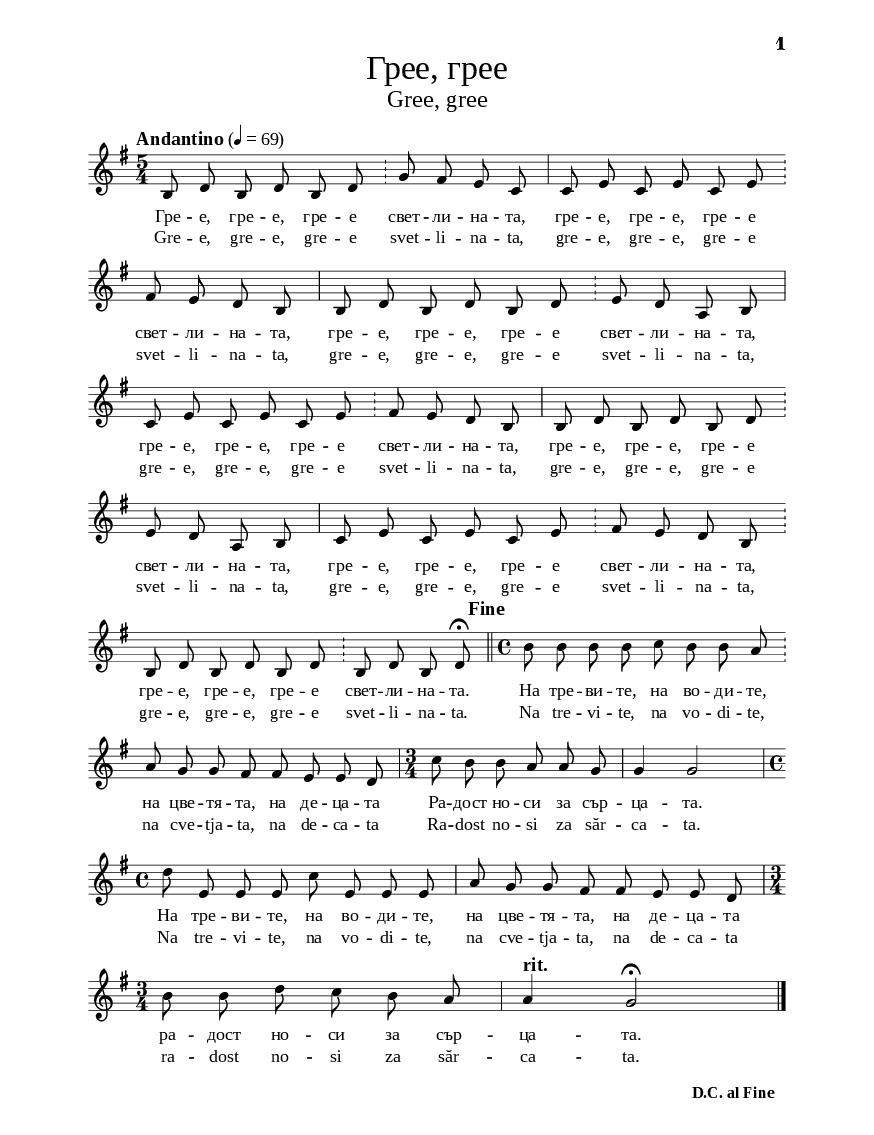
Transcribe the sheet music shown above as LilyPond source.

\version "2.24.3"

% include paper part and global functions
\include "include/globals.ily"

\bookpart {
  \label #'ref078
  \tocItem \markup "Грее, грее – Gree, gree"
  \include "include/bookpart-paper.ily"
  \score {
    \include "include/score-layout.ily"

    \new Voice \relative c' {
      \clef treble
      \key g \major
      \time 5/4
      \tempoFunc "Andantino" 4 "69"
      \override Staff.BarLine.gap = 0.5

      \autoBeamOff
      b8 d b8 d b8 d  \bar "!" g fis e c | c e c e c e   \bar "!"  \break

      fis8 e d b | b d b d b d \bar "!"  e d a b | \break

      c e c e c e  \bar "!"  fis8 e8 d8 b8 | b8 d8 b8 d8 b d  \bar "!"  \break

      e8 d a b | c e c e c e \bar "!"  fis e d b  \bar "!"  \break

      b d b d b d  \bar "!" b d b \tempo "   Fine"  d \fermata  \bar "||" | \time 4/4 b'b b b c b b a   \bar "!"  \break

      a8 g g fis fis e e d | \time 3/4 c' b b a a g | g 4 g2 | \break

      \time 4/4 d'8 e, e e c' e, e e | a g g fis fis e e d | \break

      \time 3/4 b' b d c b a |\tempo "rit."  a4 g2 \fermata | \bar "|."


    }

    \addlyrics {
      Гре -- е, гре -- е, гре -- е свет -- ли -- на -- та,

      гре -- е, гре -- е, гре -- е свет -- ли -- на -- та,

      гре -- е, гре -- е, гре -- е свет -- ли -- на -- та,

      гре -- е, гре -- е, гре -- е свет -- ли -- на -- та,

      гре -- е, гре -- е, гре -- е свет -- ли -- на -- та,

      гре -- е, гре -- е, гре -- е свет -- ли -- на -- та,

      гре -- е, гре -- е, гре -- е свет -- ли -- на -- та.

      На тре --  ви -- те, на во -- ди -- те,

      на цве -- тя -- та, на де -- ца -- та

      Ра -- дост но -- си за сър -- ца -- та.

      На тре -- ви -- те, на во -- ди -- те,

      на цве -- тя -- та, на де -- ца -- та

      ра -- дост но -- си за сър -- ца -- та.}
    \addlyrics {
      Gre -- e, gre -- e, gre -- e svet -- li -- na -- ta,

      gre -- e, gre -- e, gre -- e svet -- li -- na -- ta,

      gre -- e, gre -- e, gre -- e svet -- li -- na -- ta,

      gre -- e, gre -- e, gre -- e svet -- li -- na -- ta,

      gre -- e, gre -- e, gre -- e svet -- li -- na -- ta,

      gre -- e, gre -- e, gre -- e svet -- li -- na -- ta,

      gre -- e, gre -- e, gre -- e svet -- li -- na -- ta.

      Na tre --  vi -- te, na vo -- di -- te,

      na cve -- tja -- ta, na de -- ca -- ta

      Ra -- dost no -- si za săr -- ca -- ta.

      Na tre -- vi -- te, na vo -- di -- te,

      na cve -- tja -- ta, na de -- ca -- ta

      ra -- dost no -- si za săr -- ca -- ta.}



        \header {
          title = \titleFunc "Грее, грее" "Gree, gree"
        }

        \midi{}

      } % score
  \markup \empty-one
      \markup \dc-one "D.C. al Fine"

      \pageBreak

      % include foreign translation(s) of the song
      \version "2.24.4"

\markup \fill-line { \fontsize #deTitleFontSize "Es scheint, es scheint" }
\markup \null
\markup \null

\markup \abs-fontsize #10 {
      \fill-line {
  \override #`(baseline-skip . ,deCoupletBaselineSkip)

  \column {
  \line {   "   " Es scheint, es scheint, es scheint das Licht,}
    \line {  "   " es scheint, es scheint, es scheint das Licht,}
    \line {   "   " es scheint, es scheint, es scheint das Licht,}
    \line {   "   " es scheint, es scheint, es scheint das Licht,}
    \line {   "   " es scheint, es scheint, es scheint das Licht,}
    \line {   "   " es scheint, es scheint, es scheint, es scheint, es scheint.}
    \line {   "   "  Für die Gräser, für das Wasser, }

    \line {   "   " für die Blumen, für die Kinder, }

    \line {   "   "bringt es Freude für die Herzen. }

    \line {   "   "  Für die Gräser, für das Wasser, }

    \line {   "   " für die Blumen, für die Kinder, }

    \line {   "   "bringt es Freude für die Herzen. }



  }


  }


}


    } % bookpart
